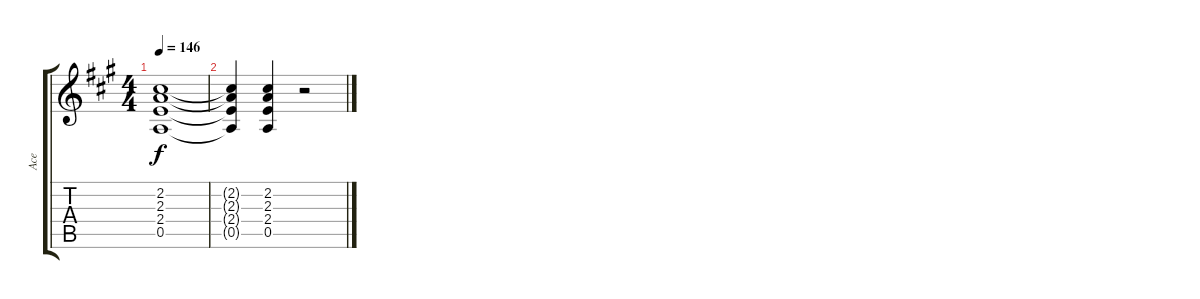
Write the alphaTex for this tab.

\track ("Ace" "Ace") {instrument distortionguitar}
\staff {score tabs}
\tuning (E4 B3 G3 D3 A2 E2) {hide}
\ts (4 4)
\tempo 146
\clef g2
\ks a
(2.2{t} 2.3{t} 2.4{t} 0.5{t}).1{dy f} |
(2.2{t} 2.3{t} 2.4{t} 0.5{t}).4 (2.2 2.3 2.4 0.5).4 r.2
